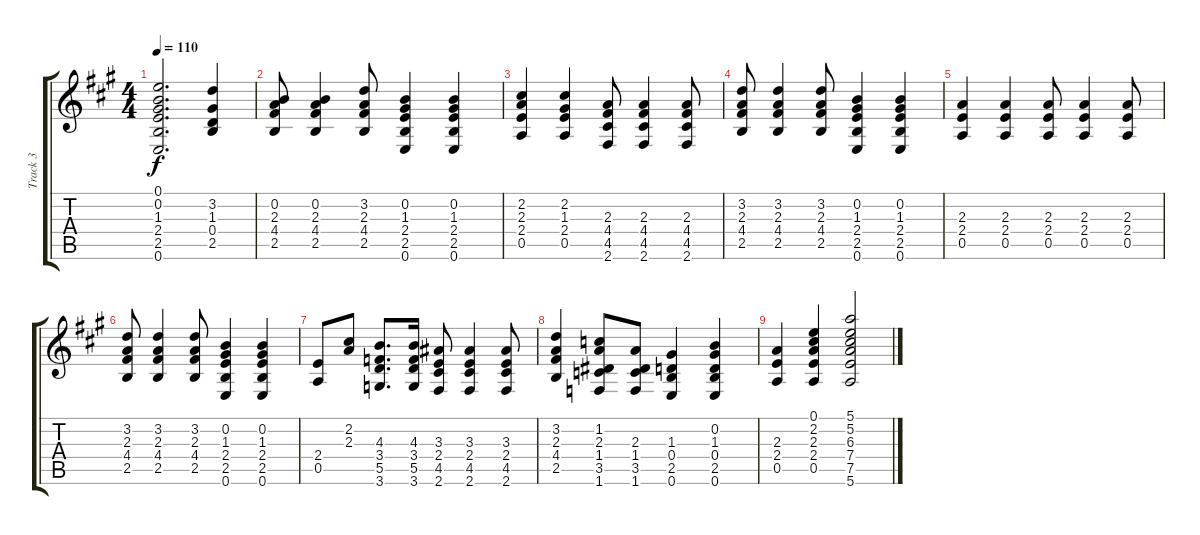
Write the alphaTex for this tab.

\track ("Track 3" "Track 3") {instrument acousticguitarsteel}
\staff {score tabs}
\tuning (E4 B3 G3 D3 A2 E2) {hide}
\ts (4 4)
\tempo 110
\clef g2
\ks a
(0.1 0.2 1.3 2.4 2.5 0.6).2{d dy f} (3.2 1.3 0.4 2.5).4 |
(0.2 2.3 4.4 2.5).8 (0.2 2.3 4.4 2.5).4 (3.2 2.3 4.4 2.5).8 (0.2 1.3 2.4 2.5 0.6).4 (0.2 1.3 2.4 2.5 0.6).4 |
(2.2 2.3 2.4 0.5).4 (2.2 1.3 2.4 0.5).4 (2.3 4.4 4.5 2.6).8 (2.3 4.4 4.5 2.6).4 (2.3 4.4 4.5 2.6).8 |
(3.2 2.3 4.4 2.5).8 (3.2 2.3 4.4 2.5).4 (3.2 2.3 4.4 2.5).8 (0.2 1.3 2.4 2.5 0.6).4 (0.2 1.3 2.4 2.5 0.6).4 |
(2.3 2.4 0.5).4 (2.3 2.4 0.5).4 (2.3 2.4 0.5).8 (2.3 2.4 0.5).4 (2.3 2.4 0.5).8 |
(3.2 2.3 4.4 2.5).8 (3.2 2.3 4.4 2.5).4 (3.2 2.3 4.4 2.5).8 (0.2 1.3 2.4 2.5 0.6).4 (0.2 1.3 2.4 2.5 0.6).4 |
(2.4 0.5).8 (2.2 2.3).8 (4.3 3.4 5.5 3.6).8{d} (4.3 3.4 5.5 3.6).16 (3.3 2.4 4.5 2.6).8 (3.3 2.4 4.5 2.6).4 (3.3 2.4 4.5 2.6).8 |
(3.2 2.3 4.4 2.5).4 (1.2 2.3 1.4 3.5 1.6).8 (2.3 1.4 3.5 1.6).8 (1.3 0.4 2.5 0.6).4 (0.2 1.3 0.4 2.5 0.6).4 |
(2.3 2.4 0.5).4 (0.1 2.2 2.3 2.4 0.5).4 (5.1 5.2 6.3 7.4 7.5 5.6).2
